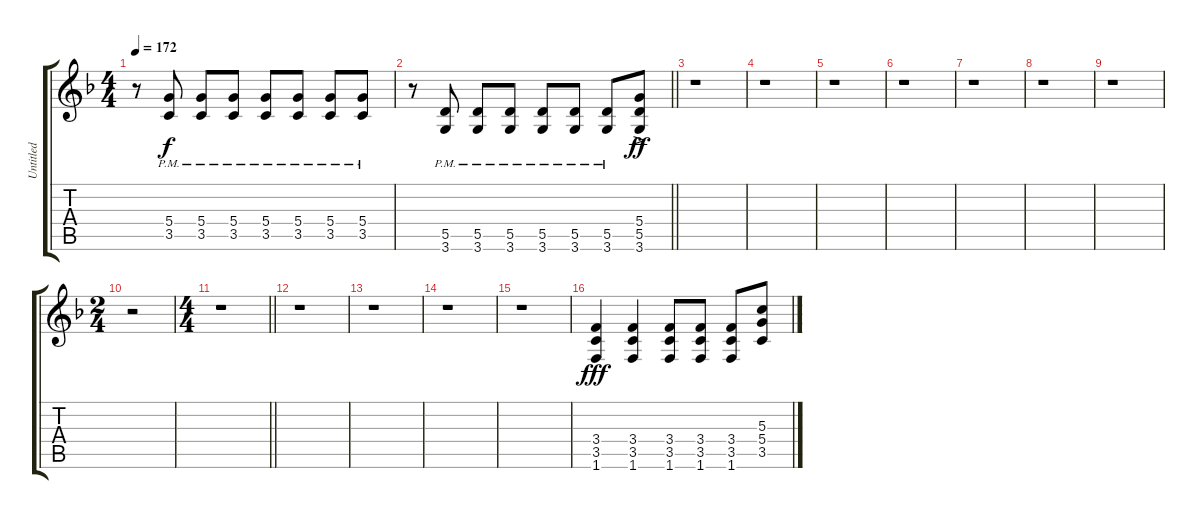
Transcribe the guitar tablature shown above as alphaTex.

\track ("Untitled" "Untitled") {instrument distortionguitar}
\staff {score tabs}
\tuning (E4 B3 G3 D3 A2 E2) {hide}
\ts (4 4)
\tempo 172
\clef g2
\ks f
r.8{dy f} (5.4{pm} 3.5{pm}).8 (5.4{pm} 3.5{pm}).8 (5.4{pm} 3.5{pm}).8 (5.4{pm} 3.5{pm}).8 (5.4{pm} 3.5{pm}).8 (5.4{pm} 3.5{pm}).8 (5.4{pm} 3.5{pm}).8 |
\barLineRight lightlight
r.8 (5.5{pm} 3.6{pm}).8 (5.5{pm} 3.6{pm}).8 (5.5{pm} 3.6{pm}).8 (5.5{pm} 3.6{pm}).8 (5.5{pm} 3.6{pm}).8 (5.5{pm} 3.6{pm}).8 (5.4{ac} 5.5{ac} 3.6{ac}).8{dy ff} |
r.1 |
r.1 |
r.1 |
r.1 |
r.1 |
r.1 |
r.1 |
\ts (2 4)
r.2 |
\ts (4 4)
\barLineRight lightlight
r.1 |
r.1 |
r.1 |
r.1 |
r.1 |
(3.4 3.5 1.6).4{dy fff} (3.4 3.5 1.6).4 (3.4 3.5 1.6).8 (3.4 3.5 1.6).8 (3.4 3.5 1.6).8 (5.3 5.4 3.5).8
